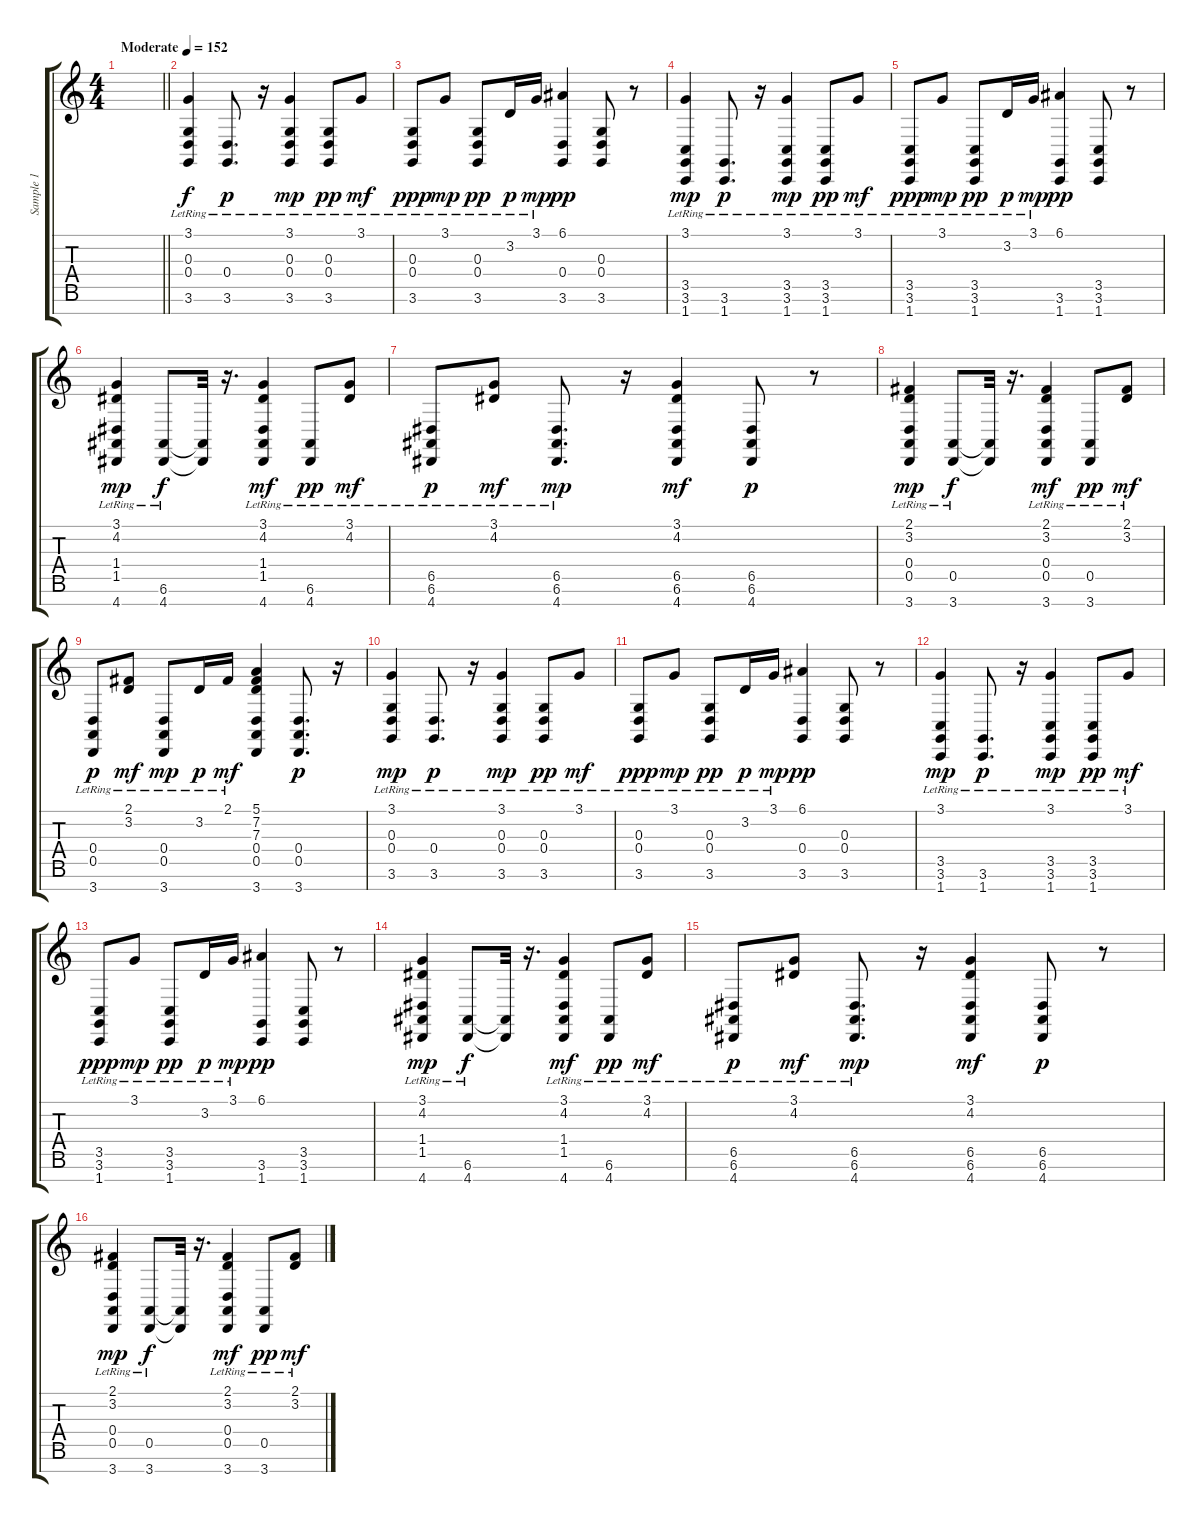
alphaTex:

\track ("Sample 1" "Sample 1") {instrument electricgrandpiano}
\staff {score tabs}
\tuning (E4 B3 G3 D3 A2 E2 B1) {hide}
\ts (4 4)
\tempo (152 "Moderate")
\clef g2
\barLineRight lightlight
\ks c
|
\section ("" " ")
(3.1{lr} 0.3{lr} 0.4{lr} 3.6{lr}).4 (0.4{lr} 3.6{lr}).8{d dy p} r.16 (3.1{lr} 0.3{lr} 0.4{lr} 3.6{lr}).4{dy mp} (0.3{lr} 0.4{lr} 3.6{lr}).8{dy pp} 3.1{lr}.8{dy mf} |
(0.3{lr} 0.4{lr} 3.6{lr}).8{dy ppp} 3.1{lr}.8{dy mp} (0.3{lr} 0.4{lr} 3.6{lr}).8{dy pp} 3.2{lr}.16{dy p} 3.1{lr}.16{dy mp} (6.1 0.4 3.6).4{dy pp} (0.3 0.4 3.6).8 r.8 |
(3.1{lr} 3.5{lr} 3.6{lr} 1.7{lr}).4{dy mp} (3.6{lr} 1.7{lr}).8{d dy p} r.16 (3.1{lr} 3.5{lr} 3.6{lr} 1.7{lr}).4{dy mp} (3.5{lr} 3.6{lr} 1.7{lr}).8{dy pp} 3.1{lr}.8{dy mf} |
(3.5{lr} 3.6{lr} 1.7{lr}).8{dy ppp} 3.1{lr}.8{dy mp} (3.5{lr} 3.6{lr} 1.7{lr}).8{dy pp} 3.2{lr}.16{dy p} 3.1{lr}.16{dy mp} (6.1 3.6 1.7).4{dy pp} (3.5 3.6 1.7).8 r.8 |
(3.1{lr} 4.2{lr} 1.4{lr} 1.5{lr} 4.7{lr}).4{dy mp} (6.6{lr} 4.7{lr}).8{dy f} (6.6{t} 4.7{t}).32 r.16{d} (3.1{lr} 4.2{lr} 1.4{lr} 1.5{lr} 4.7{lr}).4{dy mf} (6.6{lr} 4.7{lr}).8{dy pp} (3.1{lr} 4.2{lr}).8{dy mf} |
(6.5{lr} 6.6{lr} 4.7{lr}).8{dy p} (3.1{lr} 4.2{lr}).8{dy mf} (6.5{lr} 6.6{lr} 4.7{lr}).8{d dy mp} r.16 (3.1 4.2 6.5 6.6 4.7).4{dy mf} (6.5 6.6 4.7).8{dy p} r.8 |
(2.1{lr} 3.2{lr} 0.4{lr} 0.5{lr} 3.7{lr}).4{dy mp} (0.5{lr} 3.7{lr}).8{dy f} (0.5{t} 3.7{t}).32 r.16{d} (2.1{lr} 3.2{lr} 0.4{lr} 0.5{lr} 3.7{lr}).4{dy mf} (0.5{lr} 3.7{lr}).8{dy pp} (2.1{lr} 3.2{lr}).8{dy mf} |
(0.4{lr} 0.5{lr} 3.7{lr}).8{dy p} (2.1{lr} 3.2{lr}).8{dy mf} (0.4{lr} 0.5{lr} 3.7{lr}).8{dy mp} 3.2{lr}.16{dy p} 2.1{lr}.16{dy mf} (5.1 7.2 7.3 0.4 0.5 3.7).4 (0.4 0.5 3.7).8{d dy p} r.16 |
(3.1{lr} 0.3{lr} 0.4{lr} 3.6{lr}).4{dy mp} (0.4{lr} 3.6{lr}).8{d dy p} r.16 (3.1{lr} 0.3{lr} 0.4{lr} 3.6{lr}).4{dy mp} (0.3{lr} 0.4{lr} 3.6{lr}).8{dy pp} 3.1{lr}.8{dy mf} |
(0.3{lr} 0.4{lr} 3.6{lr}).8{dy ppp} 3.1{lr}.8{dy mp} (0.3{lr} 0.4{lr} 3.6{lr}).8{dy pp} 3.2{lr}.16{dy p} 3.1{lr}.16{dy mp} (6.1 0.4 3.6).4{dy pp} (0.3 0.4 3.6).8 r.8 |
(3.1{lr} 3.5{lr} 3.6{lr} 1.7{lr}).4{dy mp} (3.6{lr} 1.7{lr}).8{d dy p} r.16 (3.1{lr} 3.5{lr} 3.6{lr} 1.7{lr}).4{dy mp} (3.5{lr} 3.6{lr} 1.7{lr}).8{dy pp} 3.1{lr}.8{dy mf} |
(3.5{lr} 3.6{lr} 1.7{lr}).8{dy ppp} 3.1{lr}.8{dy mp} (3.5{lr} 3.6{lr} 1.7{lr}).8{dy pp} 3.2{lr}.16{dy p} 3.1{lr}.16{dy mp} (6.1 3.6 1.7).4{dy pp} (3.5 3.6 1.7).8 r.8 |
(3.1{lr} 4.2{lr} 1.4{lr} 1.5{lr} 4.7{lr}).4{dy mp} (6.6{lr} 4.7{lr}).8{dy f} (6.6{t} 4.7{t}).32 r.16{d} (3.1{lr} 4.2{lr} 1.4{lr} 1.5{lr} 4.7{lr}).4{dy mf} (6.6{lr} 4.7{lr}).8{dy pp} (3.1{lr} 4.2{lr}).8{dy mf} |
(6.5{lr} 6.6{lr} 4.7{lr}).8{dy p} (3.1{lr} 4.2{lr}).8{dy mf} (6.5{lr} 6.6{lr} 4.7{lr}).8{d dy mp} r.16 (3.1 4.2 6.5 6.6 4.7).4{dy mf} (6.5 6.6 4.7).8{dy p} r.8 |
(2.1{lr} 3.2{lr} 0.4{lr} 0.5{lr} 3.7{lr}).4{dy mp} (0.5{lr} 3.7{lr}).8{dy f} (0.5{t} 3.7{t}).32 r.16{d} (2.1{lr} 3.2{lr} 0.4{lr} 0.5{lr} 3.7{lr}).4{dy mf} (0.5{lr} 3.7{lr}).8{dy pp} (2.1{lr} 3.2{lr}).8{dy mf}
